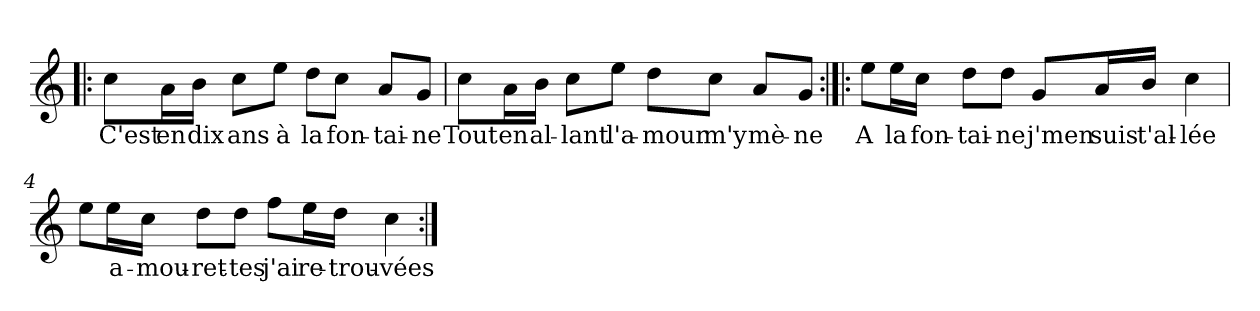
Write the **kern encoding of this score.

**kern	**text
*part1	*part1
*staff1	*staff1
*clefG2	*
*k[]	*
*C:	*
=1!|:	=1!|:
!	!LO:LY:b
8cc\L	C'est
!	!LO:LY:b
16a\L	en
!	!LO:LY:b
16b\JJ	dix
!	!LO:LY:b
8cc\L	ans
!	!LO:LY:b
8ee\J	à
!	!LO:LY:b
8dd\L	la
!	!LO:LY:b
8cc\J	fon-
!	!LO:LY:b
8a/L	-tai-
!	!LO:LY:b
8g/J	-ne
=2	=2
!	!LO:LY:b
8cc\L	Tout
!	!LO:LY:b
16a\L	en
!	!LO:LY:b
16b\JJ	al-
!	!LO:LY:b
8cc\L	-lant
!	!LO:LY:b
8ee\J	l'a-
!	!LO:LY:b
8dd\L	-mour
!	!LO:LY:b
8cc\J	m'y
!	!LO:LY:b
8a/L	mè-
!	!LO:LY:b
8g/J	-ne
!!LO:LB:g=z
=3:|!|:	=3:|!|:
!	!LO:LY:b
8ee\L	A
!	!LO:LY:b
16ee\L	la
!	!LO:LY:b
16cc\JJ	fon-
!	!LO:LY:b
8dd\L	-tai-
!	!LO:LY:b
8dd\J	-ne
!	!LO:LY:b
8g/L	j'men
!	!LO:LY:b
16a/L	suis
!	!LO:LY:b
16b/JJ	t'al-
!	!LO:LY:b
4cc\	-lée
=4	=4
8ee\L	.
!	!LO:LY:b
16ee\L	a-
!	!LO:LY:b
16cc\JJ	-mou-
!	!LO:LY:b
8dd\L	-ret-
!	!LO:LY:b
8dd\J	-tes
!	!LO:LY:b
8ff\L	j'ai
!	!LO:LY:b
16ee\L	re-
!	!LO:LY:b
16dd\JJ	-trou-
!	!LO:LY:b
4cc\	-vées
=:|!	=:|!
*-	*-
